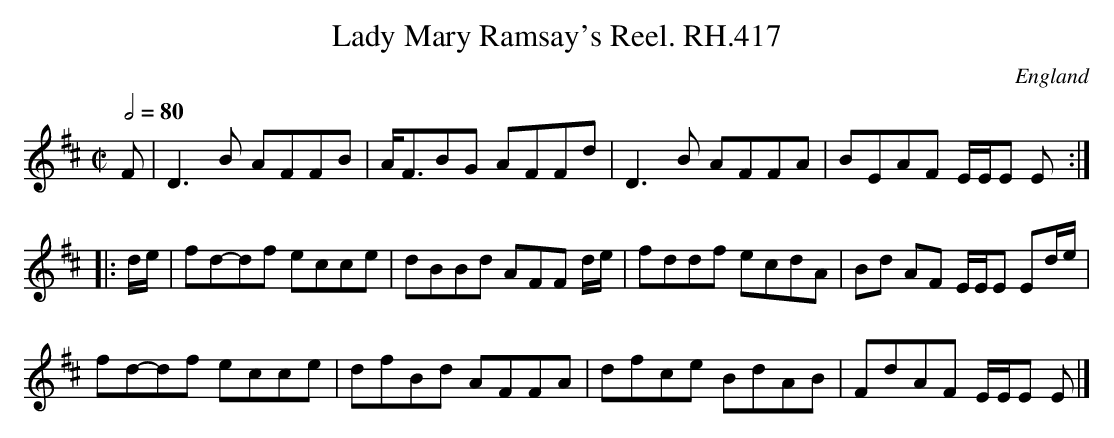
X:1
T:Lady Mary Ramsay's Reel. RH.417
L:1/8
M:C|
O:England
Q:1/2=80
K:Bm
F|D3B AFFB|A<FBG AFFd|D3B AFFA|BEAF E/E/E E:|!
|:d/e/|fd-df ecce|dBBd AFF d/e/|\
fddf ecdA|Bd AF E/E/E Ed/e/|!
fd-df ecce|dfBd AFFA|dfce BdAB|FdAF E/E/E E|]
